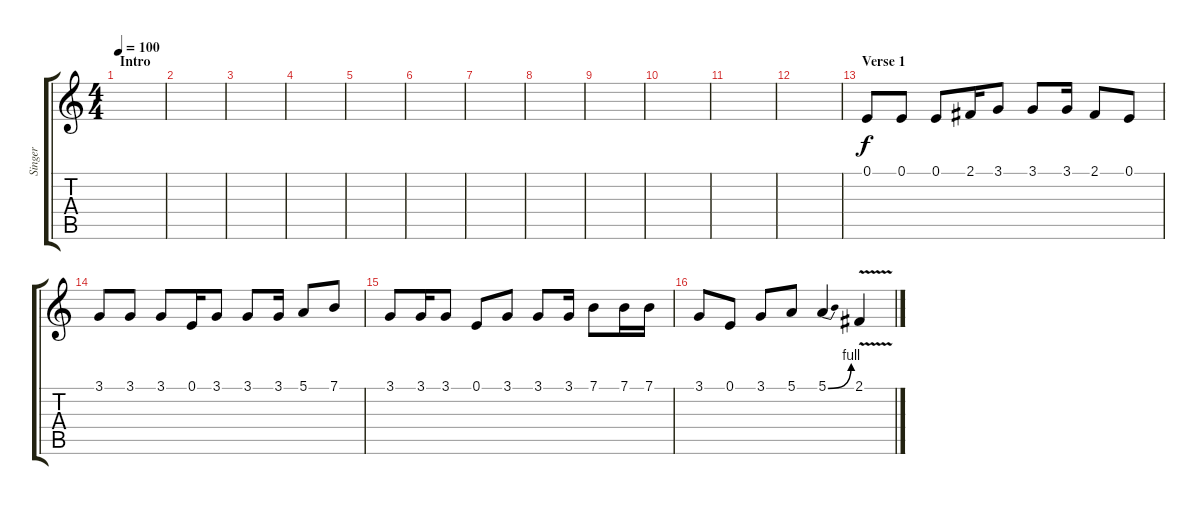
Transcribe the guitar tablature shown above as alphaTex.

\track ("Singer" "Singer") {instrument lead2sawtooth}
\staff {score tabs}
\tuning (E4 B3 G3 D3 A2 E2) {hide}
\ts (4 4)
\section ("" "Intro")
\tempo 100
\clef g2
\ks c
|
|
|
|
|
|
|
|
|
|
|
|
\section ("" "Verse 1")
0.1.8 0.1.8 0.1.8 2.1.16 3.1.8 3.1.8 3.1.16 2.1.8 0.1.8 |
3.1.8 3.1.8 3.1.8 0.1.16 3.1.8 3.1.8 3.1.16 5.1.8 7.1.8 |
3.1.8 3.1.16 3.1.8 0.1.8 3.1.8 3.1.8 3.1.16 7.1.8 7.1.16 7.1.16 |
3.1.8 0.1.8 3.1.8 5.1.8 5.1{be (bend 0 0 60 4)}.4 2.1{v}.4
